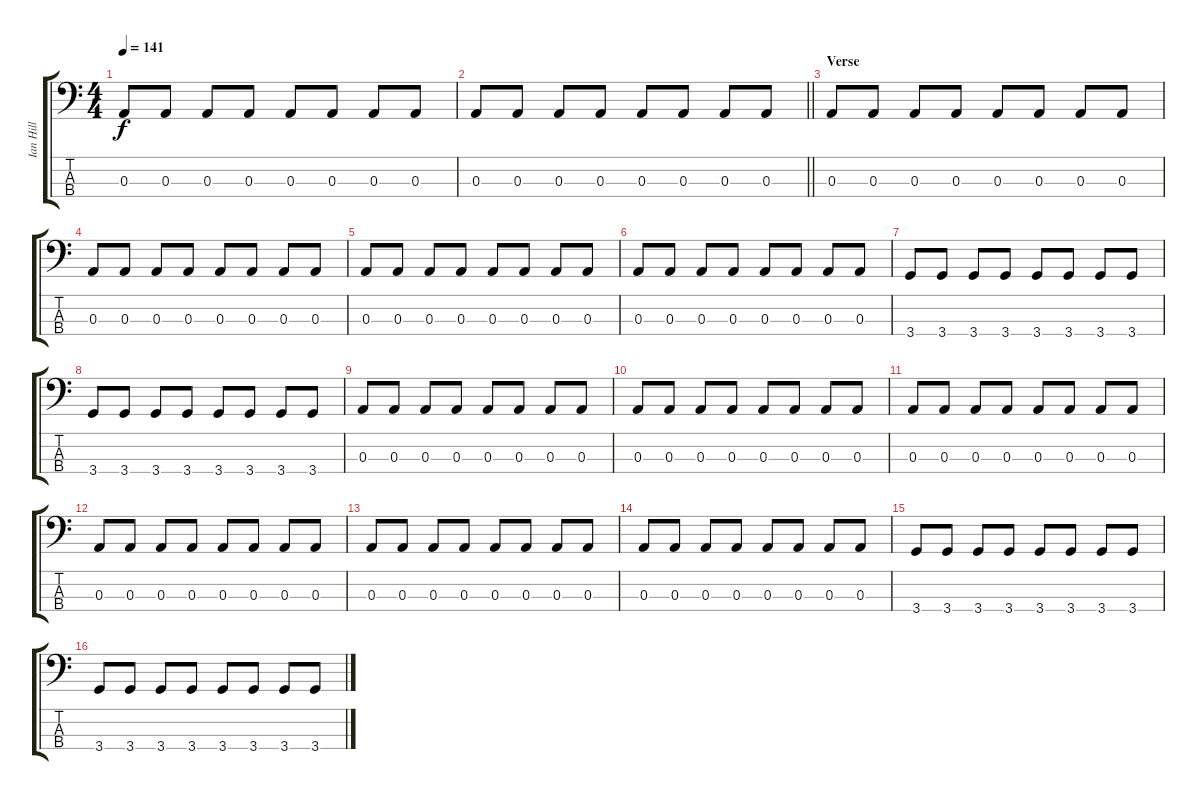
\track ("Ian Hill" "Ian Hill") {instrument electricbasspick}
\staff {score tabs}
\tuning (G2 D2 A1 E1) {hide}
\ts (4 4)
\tempo 141
\clef f4
\ks c
0.3.8{dy f} 0.3.8 0.3.8 0.3.8 0.3.8 0.3.8 0.3.8 0.3.8 |
\barLineRight lightlight
0.3.8 0.3.8 0.3.8 0.3.8 0.3.8 0.3.8 0.3.8 0.3.8 |
\section ("" "Verse")
0.3.8 0.3.8 0.3.8 0.3.8 0.3.8 0.3.8 0.3.8 0.3.8 |
0.3.8 0.3.8 0.3.8 0.3.8 0.3.8 0.3.8 0.3.8 0.3.8 |
0.3.8 0.3.8 0.3.8 0.3.8 0.3.8 0.3.8 0.3.8 0.3.8 |
0.3.8 0.3.8 0.3.8 0.3.8 0.3.8 0.3.8 0.3.8 0.3.8 |
3.4.8 3.4.8 3.4.8 3.4.8 3.4.8 3.4.8 3.4.8 3.4.8 |
3.4.8 3.4.8 3.4.8 3.4.8 3.4.8 3.4.8 3.4.8 3.4.8 |
0.3.8 0.3.8 0.3.8 0.3.8 0.3.8 0.3.8 0.3.8 0.3.8 |
0.3.8 0.3.8 0.3.8 0.3.8 0.3.8 0.3.8 0.3.8 0.3.8 |
0.3.8 0.3.8 0.3.8 0.3.8 0.3.8 0.3.8 0.3.8 0.3.8 |
0.3.8 0.3.8 0.3.8 0.3.8 0.3.8 0.3.8 0.3.8 0.3.8 |
0.3.8 0.3.8 0.3.8 0.3.8 0.3.8 0.3.8 0.3.8 0.3.8 |
0.3.8 0.3.8 0.3.8 0.3.8 0.3.8 0.3.8 0.3.8 0.3.8 |
3.4.8 3.4.8 3.4.8 3.4.8 3.4.8 3.4.8 3.4.8 3.4.8 |
3.4.8 3.4.8 3.4.8 3.4.8 3.4.8 3.4.8 3.4.8 3.4.8
